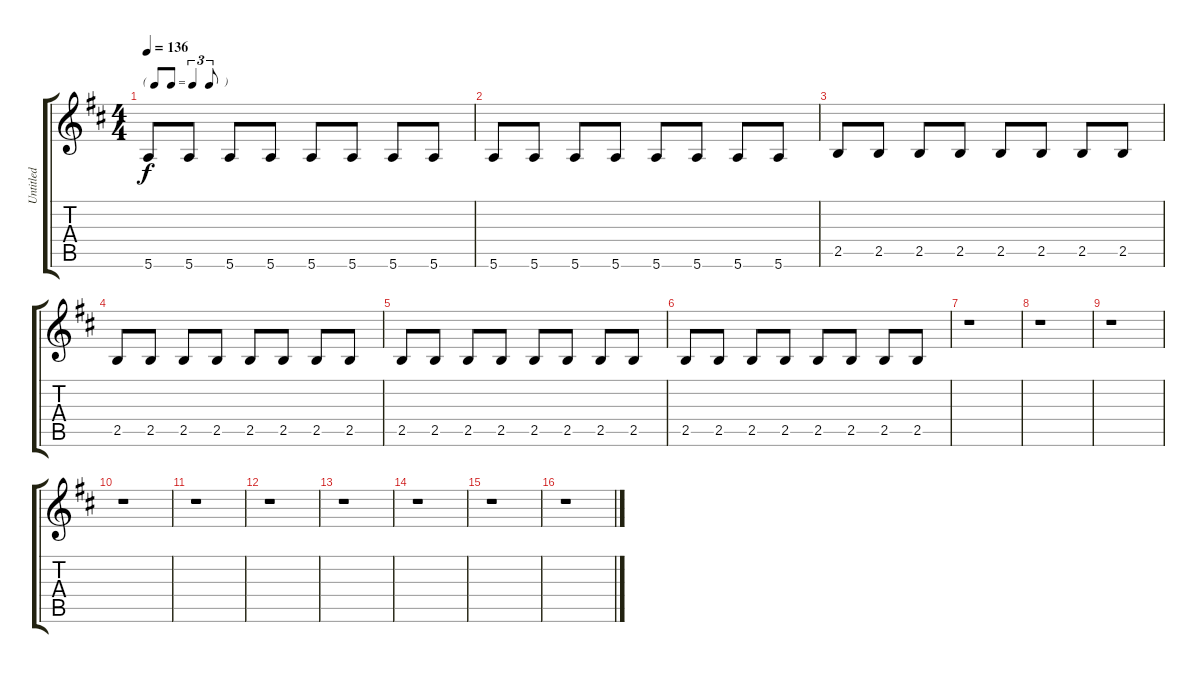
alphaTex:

\track ("Untitled" "Untitled") {instrument electricguitarmuted}
\staff {score tabs}
\tuning (E4 B3 G3 D3 A2 E2) {hide}
\ts (4 4)
\tf triplet8th
\tempo 136
\clef g2
\ks d
5.6.8{dy f} 5.6.8 5.6.8 5.6.8 5.6.8 5.6.8 5.6.8 5.6.8 |
5.6.8 5.6.8 5.6.8 5.6.8 5.6.8 5.6.8 5.6.8 5.6.8 |
2.5.8 2.5.8 2.5.8 2.5.8 2.5.8 2.5.8 2.5.8 2.5.8 |
2.5.8 2.5.8 2.5.8 2.5.8 2.5.8 2.5.8 2.5.8 2.5.8 |
2.5.8 2.5.8 2.5.8 2.5.8 2.5.8 2.5.8 2.5.8 2.5.8 |
2.5.8 2.5.8 2.5.8 2.5.8 2.5.8 2.5.8 2.5.8 2.5.8 |
r.1 |
r.1 |
r.1 |
r.1 |
r.1 |
r.1 |
r.1 |
r.1 |
r.1 |
r.1
